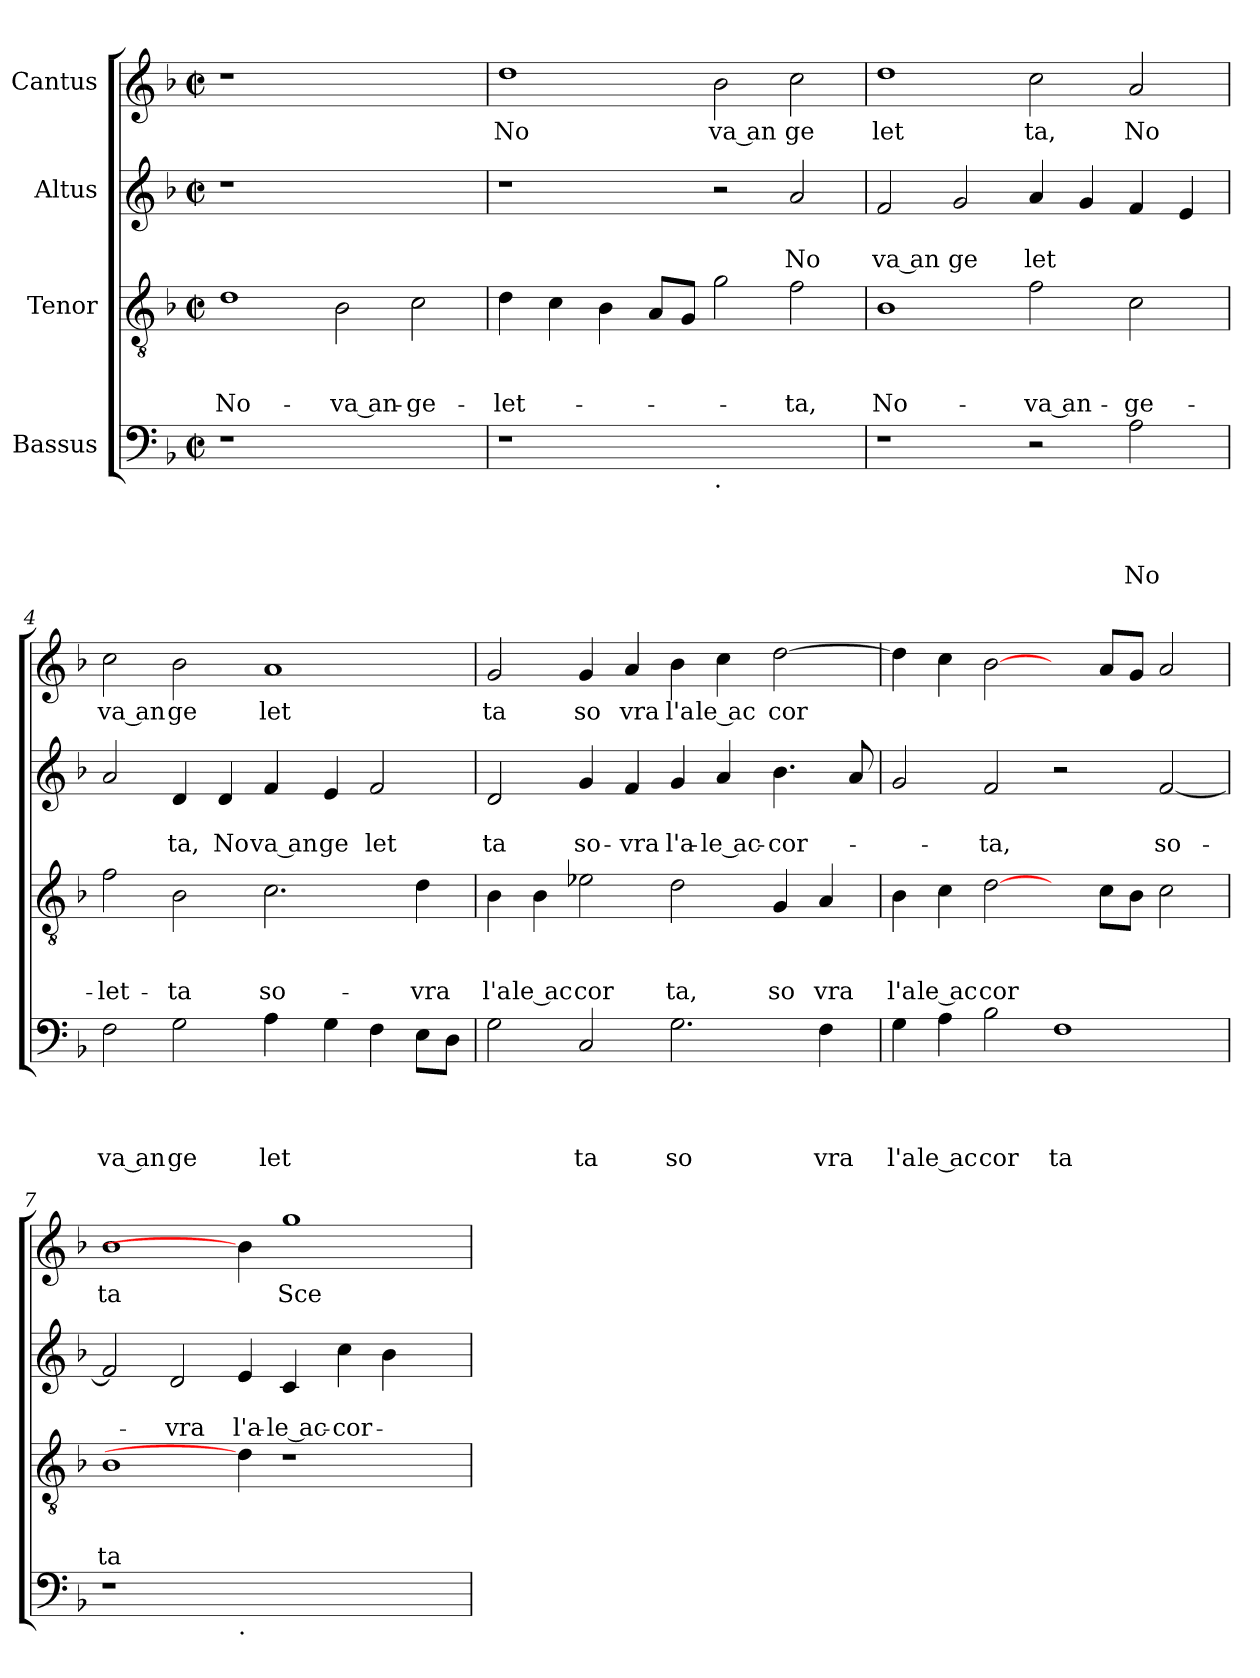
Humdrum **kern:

**kern	**text	**text	**text	**text	**kern	**text	**text	**text	**kern	**text	**text	**kern	**text
*part4	*part4	*part4	*part4	*part4	*part3	*part3	*part3	*part3	*part2	*part2	*part2	*part1	*part1
*staff4	*staff4	*staff4	*staff4	*staff4	*staff3	*staff3	*staff3	*staff3	*staff2	*staff2	*staff2	*staff1	*staff1
*I"Bassus	*	*	*	*	*I"Tenor	*	*	*	*I"Altus	*	*	*I"Cantus	*
*clefF4	*	*	*	*	*clefGv2	*	*	*	*clefG2	*	*	*clefG2	*
*k[b-]	*	*	*	*	*k[b-]	*	*	*	*k[b-]	*	*	*k[b-]	*
*F:	*	*	*	*	*F:	*	*	*	*F:	*	*	*F:	*
*M2/2	*	*	*	*	*M2/2	*	*	*	*M2/2	*	*	*M2/2	*
*met(c|)	*	*	*	*	*met(c|)	*	*	*	*met(c|)	*	*	*met(c|)	*
=1	=1	=1	=1	=1	=1	=1	=1	=1	=1	=1	=1	=1	=1
!	!	!	!	!	!	!	!	!LO:LY:b	!	!	!	!	!
1r	.	.	.	.	1d	.	.	No-	1r	.	.	1r	.
!	!	!	!	!	!	!	!	!LO:LY:b:rj	!	!	!	!	!
1ryy	.	.	.	.	2B-\	.	.	-va an-	1ryy	.	.	1ryy	.
!	!	!	!	!	!	!	!	!LO:LY:b	!	!	!	!	!
.	.	.	.	.	2c\	.	.	-ge-	.	.	.	.	.
=2	=2	=2	=2	=2	=2	=2	=2	=2	=2	=2	=2	=2	=2
!	!	!	!	!	!	!	!	!LO:LY:b	!	!	!	!	!LO:LY:b
1r	.	.	.	.	4d\	.	.	-let-	1r	.	.	1dd	No
.	.	.	.	.	4c\	.	.	.	.	.	.	.	.
.	.	.	.	.	4B-\	.	.	.	.	.	.	.	.
.	.	.	.	.	8A/L	.	.	.	.	.	.	.	.
.	.	.	.	.	8G/J	.	.	.	.	.	.	.	.
!LO:TX:b:t=.	!	!	!	!	!	!	!	!	!	!	!	!	!
!	!	!	!	!	!	!	!	!	!	!	!	!	!LO:LY:b:rj
1ryy	.	.	.	.	2g\	.	.	.	2r	.	.	2b-\	va an
!	!	!	!	!	!	!	!	!LO:LY:b	!	!	!LO:LY:b	!	!LO:LY:b
.	.	.	.	.	2f\	.	.	-ta,	2a/	.	No	2cc\	ge
=3	=3	=3	=3	=3	=3	=3	=3	=3	=3	=3	=3	=3	=3
!	!	!	!	!	!	!	!	!LO:LY:b	!	!	!LO:LY:b:rj	!	!LO:LY:b
1r	.	.	.	.	1B-	.	.	No-	2f/	.	va an	1dd	let
!	!	!	!	!	!	!	!	!	!	!	!LO:LY:b	!	!
.	.	.	.	.	.	.	.	.	2g/	.	ge	.	.
!	!	!	!	!	!	!	!	!LO:LY:b:rj	!	!	!LO:LY:b	!	!LO:LY:b
2r	.	.	.	.	2f\	.	.	-va an-	4a/	.	let	2cc\	ta,
.	.	.	.	.	.	.	.	.	4g/	.	.	.	.
!	!	!	!	!LO:LY:b	!	!	!	!LO:LY:b	!	!	!	!	!LO:LY:b
2A\	.	.	.	No	2c\	.	.	-ge-	4f/	.	.	2a/	No
.	.	.	.	.	.	.	.	.	4e/	.	.	.	.
=4	=4	=4	=4	=4	=4	=4	=4	=4	=4	=4	=4	=4	=4
!	!	!	!	!LO:LY:b:rj	!	!	!	!LO:LY:b	!	!	!	!	!LO:LY:b:rj
2F\	.	.	.	va an	2f\	.	.	-let-	2a/	.	.	2cc\	va an
!	!	!	!	!LO:LY:b	!	!	!	!LO:LY:b	!	!	!LO:LY:b	!	!LO:LY:b
2G\	.	.	.	ge	2B-\	.	.	-ta	4d/	.	ta,	2b-\	ge
!	!	!	!	!	!	!	!	!	!	!	!LO:LY:b	!	!
.	.	.	.	.	.	.	.	.	4d/	.	No	.	.
!	!	!	!	!LO:LY:b	!	!	!	!LO:LY:b	!	!	!LO:LY:b:rj	!	!LO:LY:b
4A\	.	.	.	let	2.c\	.	.	so-	4f/	.	va an	1a	let
!	!	!	!	!	!	!	!	!	!	!	!LO:LY:b	!	!
4G\	.	.	.	.	.	.	.	.	4e/	.	ge	.	.
!	!	!	!	!	!	!	!	!	!	!	!LO:LY:b	!	!
4F\	.	.	.	.	.	.	.	.	2f/	.	let	.	.
!	!	!	!	!	!	!	!	!LO:LY:b	!	!	!	!	!
8E\L	.	.	.	.	4d\	.	.	-vra	.	.	.	.	.
8D\J	.	.	.	.	.	.	.	.	.	.	.	.	.
!!LO:LB:g=z
=5	=5	=5	=5	=5	=5	=5	=5	=5	=5	=5	=5	=5	=5
!	!	!	!	!	!	!	!	!LO:LY:b	!	!	!LO:LY:b	!	!LO:LY:b
2G\	.	.	.	.	4B-\	.	.	l'a	2d/	.	ta	2g/	ta
!	!	!	!	!	!	!	!	!LO:LY:b:rj	!	!	!	!	!
.	.	.	.	.	4B-\	.	.	le ac	.	.	.	.	.
!	!	!	!	!LO:LY:b	!	!	!	!LO:LY:b	!	!	!LO:LY:b	!	!LO:LY:b
2C/	.	.	.	ta	2e-X\	.	.	cor	4g/	.	so-	4g/	so
!	!	!	!	!	!	!	!	!	!	!	!LO:LY:b	!	!LO:LY:b
.	.	.	.	.	.	.	.	.	4f/	.	-vra	4a/	vra
!	!	!	!	!LO:LY:b	!	!	!	!LO:LY:b	!	!	!LO:LY:b	!	!LO:LY:b
2.G\	.	.	.	so	2d\	.	.	ta,	4g/	.	l'a-	4b-\	l'a
!	!	!	!	!	!	!	!	!	!	!	!LO:LY:b:rj	!	!LO:LY:b:rj
.	.	.	.	.	.	.	.	.	4a/	.	-le ac-	4cc\	le ac
!	!	!	!	!	!	!	!	!LO:LY:b	!	!	!LO:LY:b	!	!LO:LY:b
.	.	.	.	.	4G/	.	.	so	4.b-\	.	-cor-	[>2dd\	cor
!	!	!	!	!LO:LY:b	!	!	!	!LO:LY:b	!	!	!	!	!
4F\	.	.	.	vra	4A/	.	.	vra	.	.	.	.	.
.	.	.	.	.	.	.	.	.	8a/	.	.	.	.
=6	=6	=6	=6	=6	=6	=6	=6	=6	=6	=6	=6	=6	=6
!	!	!	!	!LO:LY:b	!	!	!	!LO:LY:b	!	!	!	!	!
4G\	.	.	.	l'a	4B-\	.	.	l'a	2g/	.	.	4dd\]	.
!	!	!	!	!LO:LY:b:rj	!	!	!	!LO:LY:b:rj	!	!	!	!	!
(4A\	.	.	.	le ac	4c\	.	.	le ac	.	.	.	4cc\	.
!	!	!	!	!LO:LY:b	!	!	!	!LO:LY:b	!	!	!LO:LY:b	!	!
2B-\	.	.	.	cor	[2d\	.	.	cor	2f/	.	-ta,	[2b-\	.
!	!	!	!	!LO:LY:b	!	!	!	!	!	!	!	!	!
1F	.	.	.	ta	4ryy	.	.	.	2r	.	.	4ryy	.
.	.	.	.	.	8c\L	.	.	.	.	.	.	8a/L	.
.	.	.	.	.	8B-\J	.	.	.	.	.	.	8g/J	.
!	!	!	!	!	!	!	!	!	!	!	!LO:LY:b	!	!
.	.	.	.	.	2c\	.	.	.	[<2f/	.	so-	2a/	.
=7	=7	=7	=7	=7	=7	=7	=7	=7	=7	=7	=7	=7	=7
!	!	!	!	!	!	!	!	!LO:LY:b	!	!	!	!	!LO:LY:b
1r	.	.	.	.	1B-	.	.	ta	2f/]	.	.	1b-	ta
!	!	!	!	!	!	!	!	!	!	!	!LO:LY:b	!	!
.	.	.	.	.	.	.	.	.	2d/	.	-vra	.	.
!LO:TX:b:t=.	!	!	!	!	!	!	!	!	!	!	!	!	!
!	!	!	!	!	!	!	!	!	!	!	!LO:LY:b	!	!
1ryy	.	.	.	.	4d\]	.	.	.	4e/	.	l'a-	4b-\]	.
!	!	!	!	!	!	!	!	!	!	!	!LO:LY:b:rj	!	!LO:LY:b
.	.	.	.	.	1r	.	.	.	4c/	.	-le ac-	1gg	Sce
!	!	!	!	!	!	!	!	!	!	!	!LO:LY:b	!	!
.	.	.	.	.	.	.	.	.	4cc\	.	-cor-	.	.
.	.	.	.	.	.	.	.	.	4b-\	.	.	.	.
4ryy	.	.	.	.	.	.	.	.	4ryy	.	.	.	.
=	=	=	=	=	=	=	=	=	=	=	=	=	=
*-	*-	*-	*-	*-	*-	*-	*-	*-	*-	*-	*-	*-	*-
